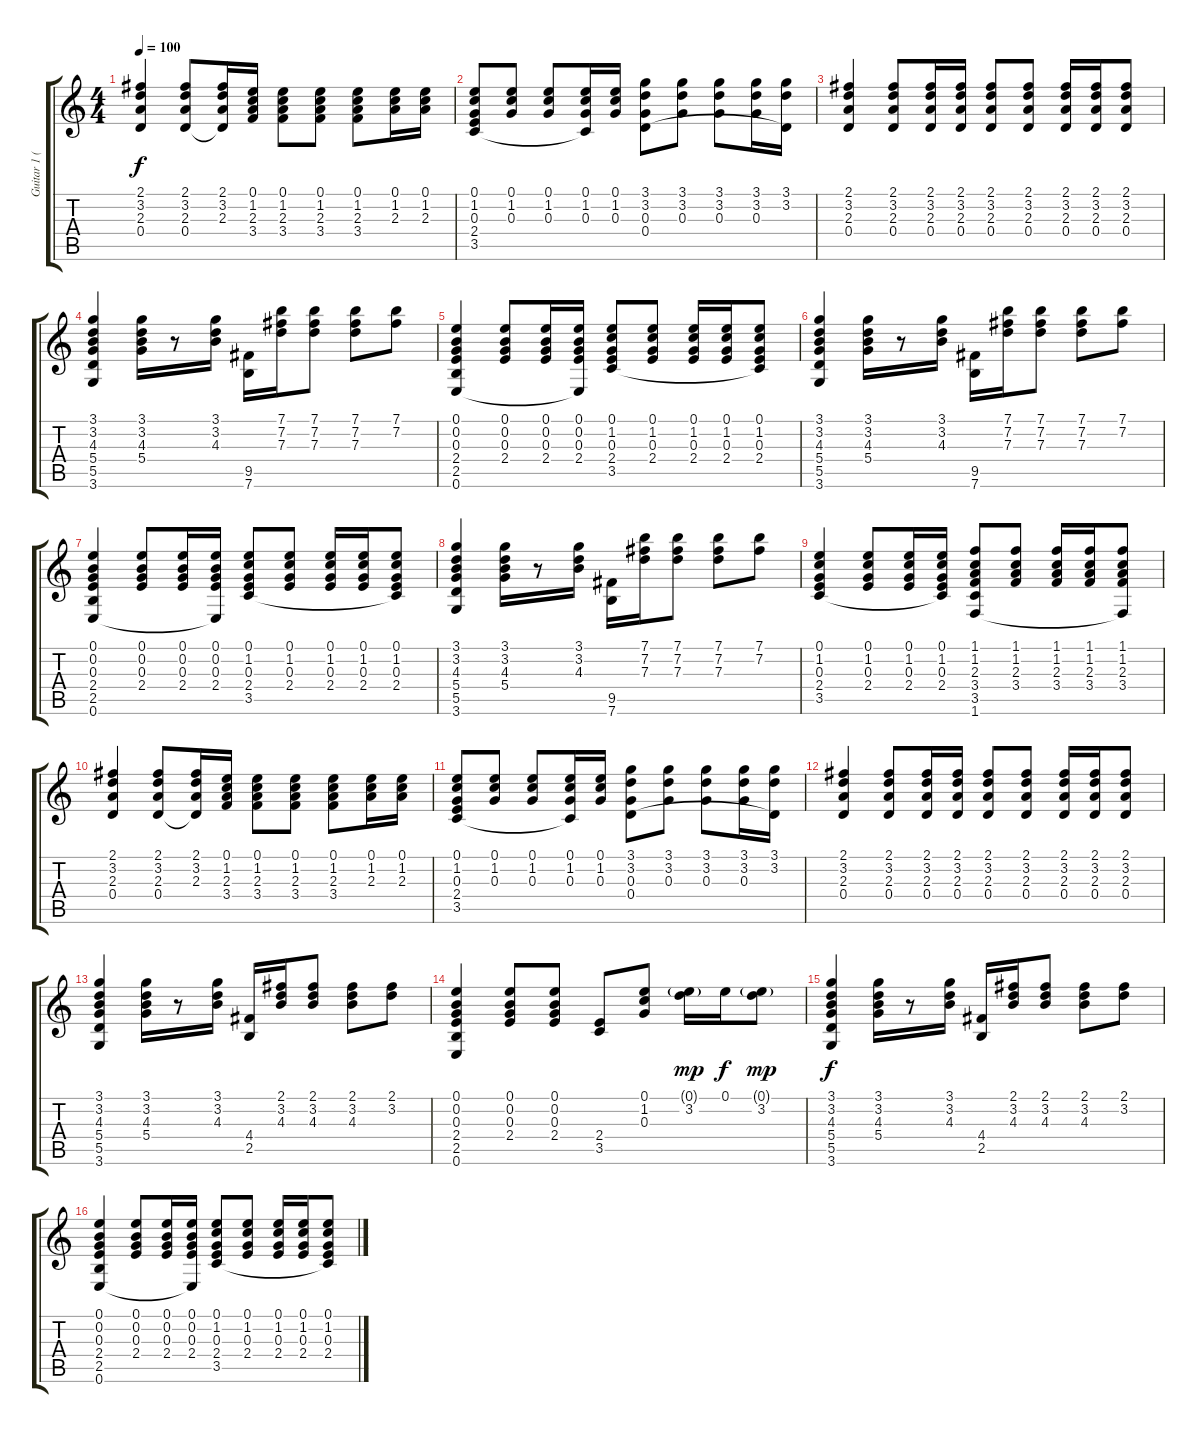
\track ("Guitar 1 (steel)" "Guitar 1 (") {instrument acousticguitarsteel}
\staff {score tabs}
\tuning (E4 B3 G3 D3 A2 E2) {hide}
\ts (4 4)
\tempo 100
\clef g2
\ks c
(2.1 3.2 2.3 0.4).4{dy f} (2.1 3.2 2.3 0.4).8 (2.1 3.2 2.3 0.4{t}).16 (0.1 1.2 2.3 3.4).16 (0.1 1.2 2.3 3.4).8 (0.1 1.2 2.3 3.4).8 (0.1 1.2 2.3 3.4).8 (0.1 1.2 2.3).16 (0.1 1.2 2.3).16 |
(0.1 1.2 0.3 2.4 3.5).8 (0.1 1.2 0.3).8 (0.1 1.2 0.3).8 (0.1 1.2 0.3 3.5{t}).16 (0.1 1.2 0.3).16 (3.1 3.2 0.3 0.4).8 (3.1 3.2 0.3).8 (3.1 3.2 0.3).8 (3.1 3.2 0.3).16 (3.1 3.2 0.4{t}).16 |
(2.1 3.2 2.3 0.4).4 (2.1 3.2 2.3 0.4).8 (2.1 3.2 2.3 0.4).16 (2.1 3.2 2.3 0.4).16 (2.1 3.2 2.3 0.4).8 (2.1 3.2 2.3 0.4).8 (2.1 3.2 2.3 0.4).16 (2.1 3.2 2.3 0.4).16 (2.1 3.2 2.3 0.4).8 |
(3.1 3.2 4.3 5.4 5.5 3.6).4 (3.1 3.2 4.3 5.4).16 r.8 (3.1 3.2 4.3).16 (9.5 7.6).16 (7.1 7.2 7.3).16 (7.1 7.2 7.3).8 (7.1 7.2 7.3).8 (7.1 7.2).8 |
(0.1 0.2 0.3 2.4 2.5 0.6).4 (0.1 0.2 0.3 2.4).8 (0.1 0.2 0.3 2.4).16 (0.1 0.2 0.3 2.4 0.6{t}).16 (0.1 1.2 0.3 2.4 3.5).8 (0.1 1.2 0.3 2.4).8 (0.1 1.2 0.3 2.4).16 (0.1 1.2 0.3 2.4).16 (0.1 1.2 0.3 2.4 3.5{t}).8 |
(3.1 3.2 4.3 5.4 5.5 3.6).4 (3.1 3.2 4.3 5.4).16 r.8 (3.1 3.2 4.3).16 (9.5 7.6).16 (7.1 7.2 7.3).16 (7.1 7.2 7.3).8 (7.1 7.2 7.3).8 (7.1 7.2).8 |
(0.1 0.2 0.3 2.4 2.5 0.6).4 (0.1 0.2 0.3 2.4).8 (0.1 0.2 0.3 2.4).16 (0.1 0.2 0.3 2.4 0.6{t}).16 (0.1 1.2 0.3 2.4 3.5).8 (0.1 1.2 0.3 2.4).8 (0.1 1.2 0.3 2.4).16 (0.1 1.2 0.3 2.4).16 (0.1 1.2 0.3 2.4 3.5{t}).8 |
(3.1 3.2 4.3 5.4 5.5 3.6).4 (3.1 3.2 4.3 5.4).16 r.8 (3.1 3.2 4.3).16 (9.5 7.6).16 (7.1 7.2 7.3).16 (7.1 7.2 7.3).8 (7.1 7.2 7.3).8 (7.1 7.2).8 |
(0.1 1.2 0.3 2.4 3.5).4 (0.1 1.2 0.3 2.4).8 (0.1 1.2 0.3 2.4).16 (0.1 1.2 0.3 2.4 3.5{t}).16 (1.1 1.2 2.3 3.4 3.5 1.6).8 (1.1 1.2 2.3 3.4).8 (1.1 1.2 2.3 3.4).16 (1.1 1.2 2.3 3.4).16 (1.1 1.2 2.3 3.4 1.6{t}).8 |
(2.1 3.2 2.3 0.4).4 (2.1 3.2 2.3 0.4).8 (2.1 3.2 2.3 0.4{t}).16 (0.1 1.2 2.3 3.4).16 (0.1 1.2 2.3 3.4).8 (0.1 1.2 2.3 3.4).8 (0.1 1.2 2.3 3.4).8 (0.1 1.2 2.3).16 (0.1 1.2 2.3).16 |
(0.1 1.2 0.3 2.4 3.5).8 (0.1 1.2 0.3).8 (0.1 1.2 0.3).8 (0.1 1.2 0.3 3.5{t}).16 (0.1 1.2 0.3).16 (3.1 3.2 0.3 0.4).8 (3.1 3.2 0.3).8 (3.1 3.2 0.3).8 (3.1 3.2 0.3).16 (3.1 3.2 0.4{t}).16 |
(2.1 3.2 2.3 0.4).4 (2.1 3.2 2.3 0.4).8 (2.1 3.2 2.3 0.4).16 (2.1 3.2 2.3 0.4).16 (2.1 3.2 2.3 0.4).8 (2.1 3.2 2.3 0.4).8 (2.1 3.2 2.3 0.4).16 (2.1 3.2 2.3 0.4).16 (2.1 3.2 2.3 0.4).8 |
(3.1 3.2 4.3 5.4 5.5 3.6).4 (3.1 3.2 4.3 5.4).16 r.8 (3.1 3.2 4.3).16 (4.4 2.5).16 (2.1 3.2 4.3).16 (2.1 3.2 4.3).8 (2.1 3.2 4.3).8 (2.1 3.2).8 |
(0.1 0.2 0.3 2.4 2.5 0.6).4 (0.1 0.2 0.3 2.4).8 (0.1 0.2 0.3 2.4).8 (2.4 3.5).8 (0.1 1.2 0.3).8 (0.1{g} 3.2).16{dy mp} 0.1.16{dy f} (0.1{g} 3.2).8{dy mp} |
(3.1 3.2 4.3 5.4 5.5 3.6).4{dy f} (3.1 3.2 4.3 5.4).16 r.8 (3.1 3.2 4.3).16 (4.4 2.5).16 (2.1 3.2 4.3).16 (2.1 3.2 4.3).8 (2.1 3.2 4.3).8 (2.1 3.2).8 |
(0.1 0.2 0.3 2.4 2.5 0.6).4 (0.1 0.2 0.3 2.4).8 (0.1 0.2 0.3 2.4).16 (0.1 0.2 0.3 2.4 0.6{t}).16 (0.1 1.2 0.3 2.4 3.5).8 (0.1 1.2 0.3 2.4).8 (0.1 1.2 0.3 2.4).16 (0.1 1.2 0.3 2.4).16 (0.1 1.2 0.3 2.4 3.5{t}).8
